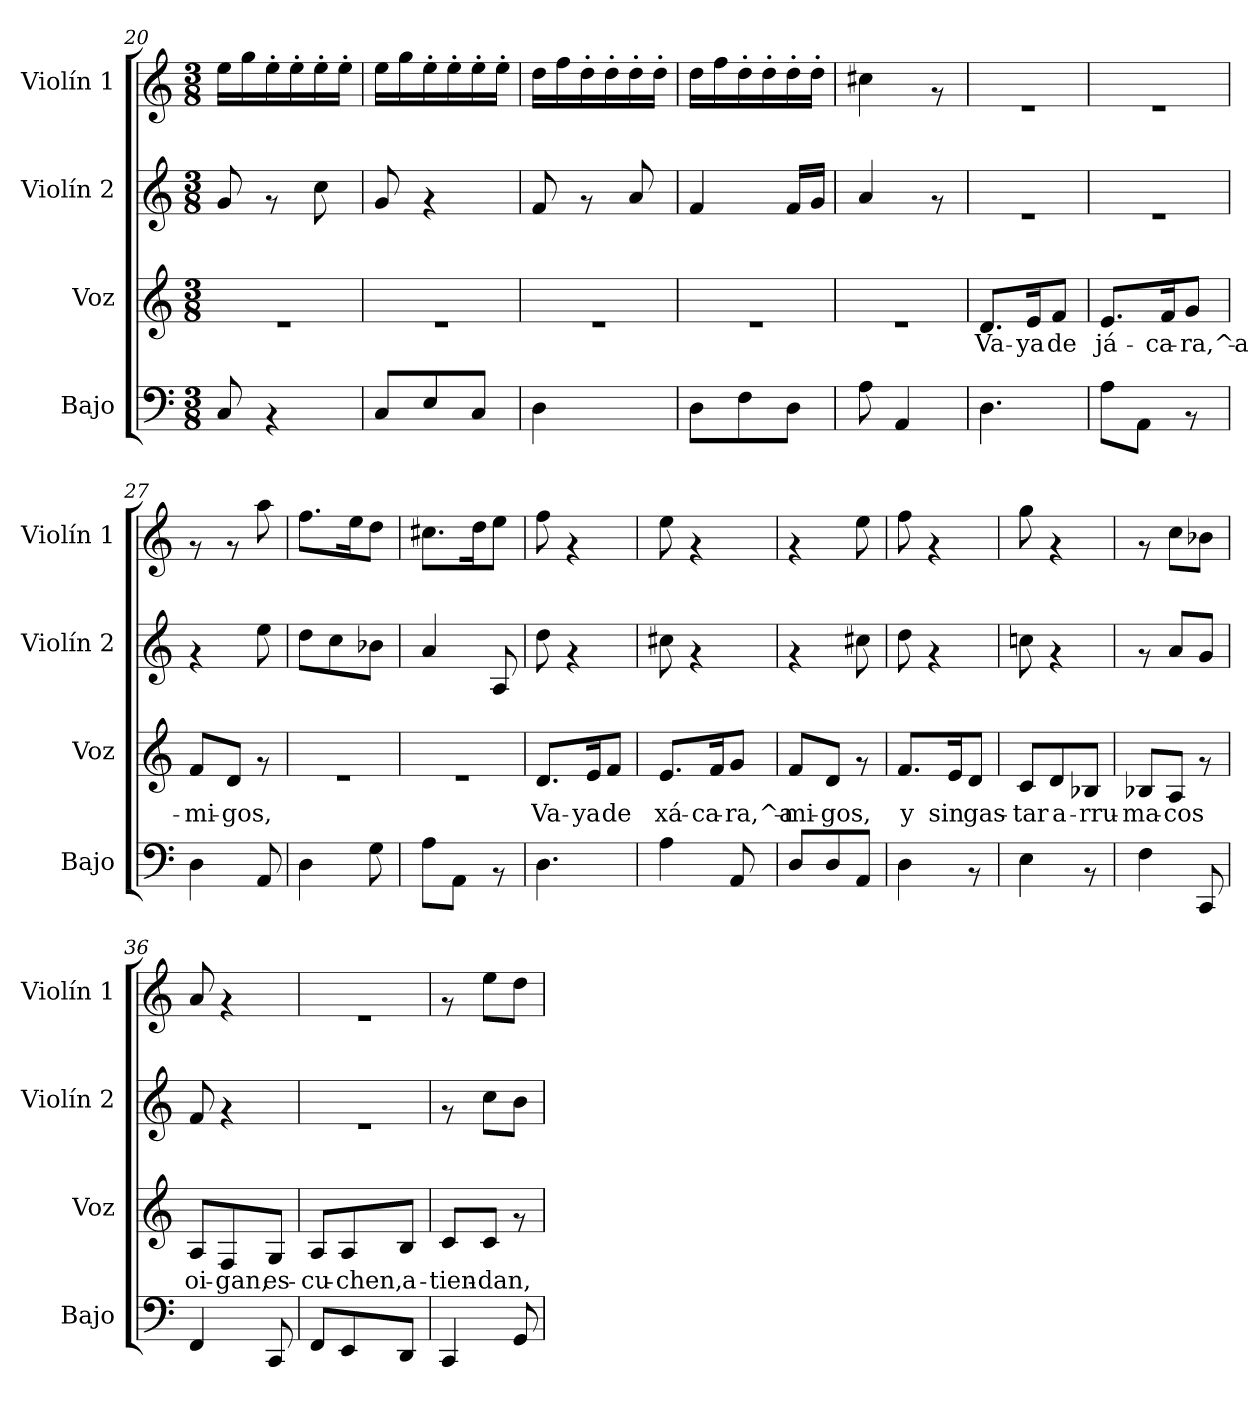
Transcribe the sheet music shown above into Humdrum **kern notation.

**kern	**kern	**text	**kern	**kern
*part4	*part3	*part3	*part2	*part1
*staff4	*staff3	*staff3	*staff2	*staff1
*I"Bajo	*I"Voz	*	*I"Violín 2	*I"Violín 1
*I'Bajo	*I'Voz	*	*I'Violín 2	*I'Violín 1
*clefF4	*clefG2	*	*clefG2	*clefG2
*ITrd7c12	*	*	*	*
*k[]	*k[]	*	*k[]	*k[]
*C:	*C:	*	*C:	*C:
*M3/8	*M3/8	*	*M3/8	*M3/8
=20	=20	=20	=20	=20
8CC/	4.re	.	8g/	16ee\LL
.	.	.	.	16gg\
4rAA	.	.	8rf	16ee'>\
.	.	.	.	16ee'>\
.	.	.	8cc\	16ee'>\
.	.	.	.	16ee'>\JJ
=21	=21	=21	=21	=21
8CC/L	4.re	.	8g/	16ee\LL
.	.	.	.	16gg\
8EE/	.	.	4rf	16ee'>\
.	.	.	.	16ee'>\
8CC/J	.	.	.	16ee'>\
.	.	.	.	16ee'>\JJ
!!LO:PB:g=z
=22	=22	=22	=22	=22
4DD\	4.re	.	8f/	16dd\LL
.	.	.	.	16ff\
.	.	.	8rf	16dd'>\
.	.	.	.	16dd'>\
8ryy	.	.	8a/	16dd'>\
.	.	.	.	16dd'>\JJ
=23	=23	=23	=23	=23
8DD\L	4.re	.	4f/	16dd\LL
.	.	.	.	16ff\
8FF\	.	.	.	16dd'>\
.	.	.	.	16dd'>\
8DD\J	.	.	16f/LL	16dd'>\
.	.	.	16g/JJ	16dd'>\JJ
=24	=24	=24	=24	=24
8AA\	4.re	.	4a/	4cc#X\
4AAA/	.	.	.	.
.	.	.	8rf	8rf
=25	=25	=25	=25	=25
!	!	!LO:LY:b	!	!
4.DD\	8.d/L	Va-	4.re	4.re
!	!	!LO:LY:b	!	!
.	16e/K	-ya	.	.
!	!	!LO:LY:b	!	!
.	8f/J	de	.	.
=26	=26	=26	=26	=26
!	!	!LO:LY:b	!	!
8AA\L	8.e/L	já-	4.re	4.re
8AAA\J	.	.	.	.
!	!	!LO:LY:b	!	!
.	16f/K	-ca-	.	.
!	!	!LO:LY:b	!	!
8rAA	8g/J	-ra,^a-	.	.
=27	=27	=27	=27	=27
!	!	!LO:LY:b	!	!
4DD\	8f/L	-mi-	4rf	8rf
!	!	!LO:LY:b	!	!
.	8d/J	-gos,	.	8rf
8AAA/	8rf	.	8ee\	8aa\
=28	=28	=28	=28	=28
4DD\	4.re	.	8dd\L	8.ff\L
.	.	.	8cc\	.
.	.	.	.	16ee\k
8GG\	.	.	8b-X\J	8dd\J
!!LO:LB:g=z
=29	=29	=29	=29	=29
8AA\L	4.re	.	4a/	8.cc#X\L
8AAA\J	.	.	.	.
.	.	.	.	16dd\k
8rAA	.	.	8A/	8ee\J
=30	=30	=30	=30	=30
!	!	!LO:LY:b	!	!
4.DD\	8.d/L	Va-	8dd\	8ff\
.	.	.	4rf	4rf
!	!	!LO:LY:b	!	!
.	16e/K	-ya	.	.
!	!	!LO:LY:b	!	!
.	8f/J	de	.	.
=31	=31	=31	=31	=31
!	!	!LO:LY:b	!	!
4AA\	8.e/L	xá-	8cc#X\	8ee\
.	.	.	4rf	4rf
!	!	!LO:LY:b	!	!
.	16f/K	-ca-	.	.
!	!	!LO:LY:b	!	!
8AAA/	8g/J	-ra,^a-	.	.
=32	=32	=32	=32	=32
!	!	!LO:LY:b	!	!
8DD/L	8f/L	-mi-	4rf	4rf
!	!	!LO:LY:b	!	!
8DD/	8d/J	-gos,	.	.
8AAA/J	8rf	.	8cc#X\	8ee\
=33	=33	=33	=33	=33
!	!	!LO:LY:b	!	!
4DD\	8.f/L	y	8dd\	8ff\
.	.	.	4rf	4rf
!	!	!LO:LY:b	!	!
.	16e/K	sin	.	.
!	!	!LO:LY:b	!	!
8rAA	8d/J	gas-	.	.
=34	=34	=34	=34	=34
!	!	!LO:LY:b	!	!
4EE\	8c/L	-tar	8ccn\	8gg\
!	!	!LO:LY:b	!	!
.	8d/	a-	4rf	4rf
!	!	!LO:LY:b	!	!
8rAA	8B-X/J	-rru-	.	.
=35	=35	=35	=35	=35
!	!	!LO:LY:b	!	!
4FF\	8B-X/L	-ma-	8rf	8rf
!	!	!LO:LY:b	!	!
.	8A/J	-cos	8a/L	8cc\L
8CCC/	8rf	.	8g/J	8b-X\J
!!LO:LB:g=z
=36	=36	=36	=36	=36
!	!	!LO:LY:b	!	!
4FFF/	8A/L	oi-	8f/	8a/
!	!	!LO:LY:b	!	!
.	8F/	-gan,	4rf	4rf
!	!	!LO:LY:b	!	!
8CCC/	8G/J	es-	.	.
=37	=37	=37	=37	=37
!	!	!LO:LY:b	!	!
8FFF/L	8A/L	-cu-	4.re	4.re
!	!	!LO:LY:b	!	!
8EEE/	8A/	-chen,	.	.
!	!	!LO:LY:b	!	!
8DDD/J	8B/J	a-	.	.
=38	=38	=38	=38	=38
!	!	!LO:LY:b	!	!
4CCC/	8c/L	-tien-	8rf	8rf
!	!	!LO:LY:b	!	!
.	8c/J	-dan,	8cc\L	8ee\L
8GGG/	8rf	.	8b\J	8dd\J
=	=	=	=	=
*-	*-	*-	*-	*-
